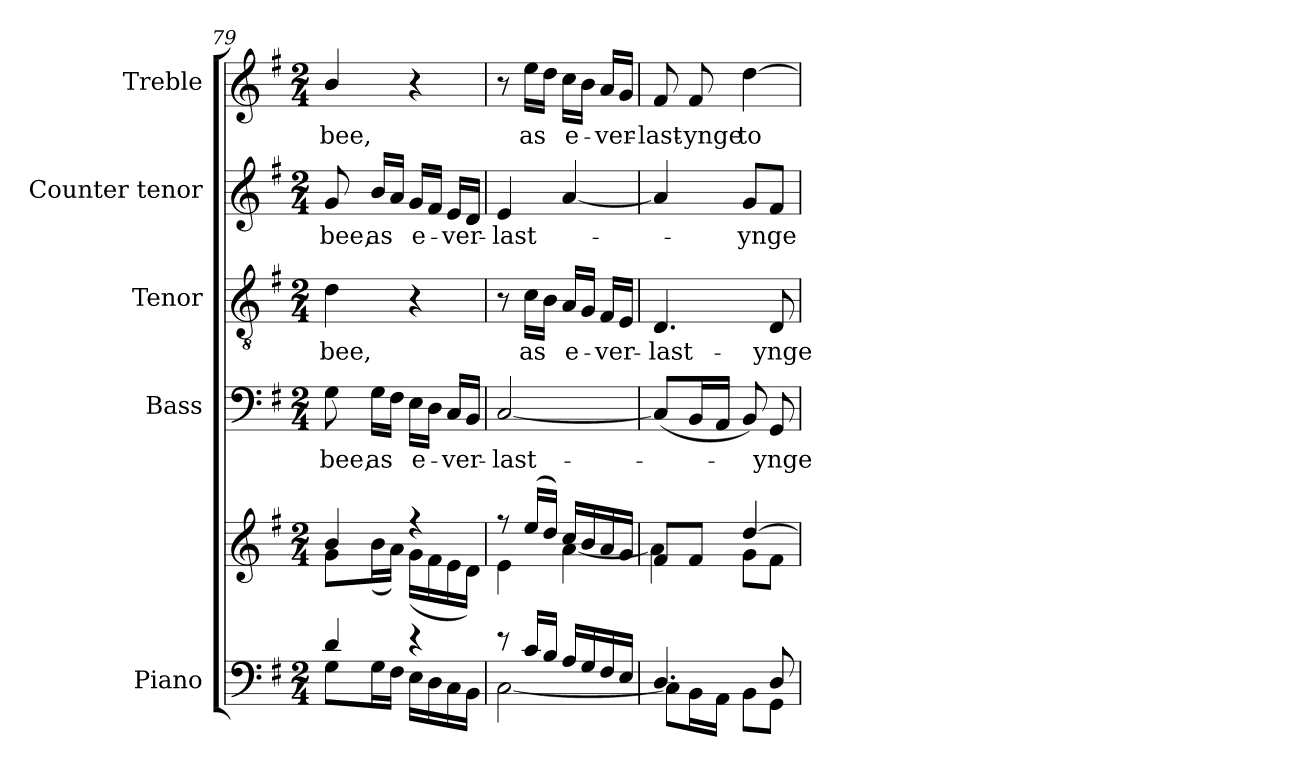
**kern	**kern	**kern	**text	**kern	**text	**kern	**text	**kern	**text
*part5	*part5	*part4	*part4	*part3	*part3	*part2	*part2	*part1	*part1
*staff6	*staff5	*staff4	*staff4	*staff3	*staff3	*staff2	*staff2	*staff1	*staff1
*I"Piano	*	*I"Bass	*	*I"Tenor	*	*I"Counter tenor	*	*I"Treble	*
*I'Pno.	*	*I'B.	*	*I'T.	*	*	*	*	*
*clefF4	*clefG2	*clefF4	*	*clefGv2	*	*clefG2	*	*clefG2	*
*	*	*	*	*ITrd7c12	*	*	*	*	*
*k[f#]	*k[f#]	*k[f#]	*	*k[f#]	*	*k[f#]	*	*k[f#]	*
*G:	*G:	*G:	*	*G:	*	*G:	*	*G:	*
*M2/4	*M2/4	*M2/4	*	*M2/4	*	*M2/4	*	*M2/4	*
=79	=79	=79	=79	=79	=79	=79	=79	=79	=79
*^	*^	*	*	*	*	*	*	*	*
!	!	!	!	!	!LO:LY:b:color=#000000	!	!	!	!	!	!
!	!	!	!	!	!	!	!LO:LY:b:color=#000000	!	!	!	!
!	!	!	!	!	!	!	!	!	!LO:LY:b:color=#000000	!	!
!	!	!	!	!	!	!	!	!	!	!	!LO:LY:b:color=#000000
4di/	8Gi\L	4bi/	8gi\L	8Gi\	bee,	4Di\	bee,	8gi/	bee,	4bi/	bee,
!	!	!	!	!	!LO:LY:b:color=#000000	!	!	!	!	!	!
!	!	!	!	!	!	!	!	!	!LO:LY:b:color=#000000	!	!
.	16Gi\L	.	(16bi\L	16Gi\LL	as	.	.	16bi/LL	as	.	.
.	16F#i\JJ	.	16ai\JJ)	16F#i\JJ	.	.	.	16ai/JJ	.	.	.
!	!	!	!	!	!LO:LY:b:color=#000000	!	!	!	!	!	!
!	!	!	!	!	!	!	!	!	!LO:LY:b:color=#000000	!	!
4r	16Ei\LL	4r	(16gi\LL	16Ei\LL	e-	4r	.	16gi/LL	e-	4r	.
.	16Di\	.	16f#i\	16Di\JJ	.	.	.	16f#i/JJ	.	.	.
!	!	!	!	!	!LO:LY:b:color=#000000	!	!	!	!	!	!
!	!	!	!	!	!	!	!	!	!LO:LY:b:color=#000000	!	!
.	16Ci\	.	16ei\	16Ci/LL	-ver-	.	.	16ei/LL	-ver-	.	.
.	16BBi\JJ	.	16di\JJ)	16BBi/JJ	.	.	.	16di/JJ	.	.	.
=80	=80	=80	=80	=80	=80	=80	=80	=80	=80	=80	=80
!	!	!	!	!	!LO:LY:b:color=#000000	!	!	!	!	!	!
!	!	!	!	!	!	!	!	!	!LO:LY:b:color=#000000	!	!
8r	[2Ci\	8r	4ei\	[2Ci/	-last-	8r	.	4ei/	-last-	8r	.
!	!	!	!	!	!	!	!LO:LY:b:color=#000000	!	!	!	!
!	!	!	!	!	!	!	!	!	!	!	!LO:LY:b:color=#000000
16ci/LL	.	(16eei/LL	.	.	.	16Ci\LL	as	.	.	16eei\LL	as
16Bi/JJ	.	16ddi/JJ)	.	.	.	16BBi\JJ	.	.	.	16ddi\JJ	.
!	!	!	!	!	!	!	!LO:LY:b:color=#000000	!	!	!	!
!	!	!	!	!	!	!	!	!	!	!	!LO:LY:b:color=#000000
16Ai/LL	.	16cci/LL	[4ai\	.	.	16AAi/LL	e-	[4ai/	.	16cci\LL	e-
16Gi/	.	16bi/	.	.	.	16GGi/JJ	.	.	.	16bi\JJ	.
!	!	!	!	!	!	!	!LO:LY:b:color=#000000	!	!	!	!
!	!	!	!	!	!	!	!	!	!	!	!LO:LY:b:color=#000000
16F#i/	.	16ai/	.	.	.	16FF#i/LL	-ver-	.	.	16ai/LL	-ver-
16Ei/JJ	.	16gi/JJ	.	.	.	16EEi/JJ	.	.	.	16gi/JJ	.
!!LO:PB:g=z
=81	=81	=81	=81	=81	=81	=81	=81	=81	=81	=81	=81
!	!	!	!	!	!	!	!LO:LY:b:color=#000000	!	!	!	!
!	!	!	!	!	!	!	!	!	!	!	!LO:LY:b:color=#000000
4.Di/	8Ci\L]	8f#i/L	4ai\]	(8Ci/L]	.	4.DDi/	-last-	4ai/]	.	8f#i/	-last-
!	!	!	!	!	!	!	!	!	!	!	!LO:LY:b:color=#000000
.	16BBi\L	8f#i/J	.	16BBi/L	.	.	.	.	.	8f#i/	-ynge
.	16AAi\JJ	.	.	16AAi/JJ	.	.	.	.	.	.	.
!	!	!	!	!	!	!	!	!	!LO:LY:b:color=#000000	!	!
!	!	!	!	!	!	!	!	!	!	!	!LO:LY:b:color=#000000
.	8BBi\L	[4ddi/	8gi\L	8BBi/)	.	.	.	8gi/L	-ynge	[4ddi\	to
!	!	!	!	!	!LO:LY:b:color=#000000	!	!	!	!	!	!
!	!	!	!	!	!	!	!LO:LY:b:color=#000000	!	!	!	!
8Di/	8GGi\J	.	8f#i\J	8GGi/	-ynge	8DDi/	-ynge	8f#i/J	.	.	.
*v	*v	*	*	*	*	*	*	*	*	*	*
*	*v	*v	*	*	*	*	*	*	*	*
=	=	=	=	=	=	=	=	=	=
*-	*-	*-	*-	*-	*-	*-	*-	*-	*-
